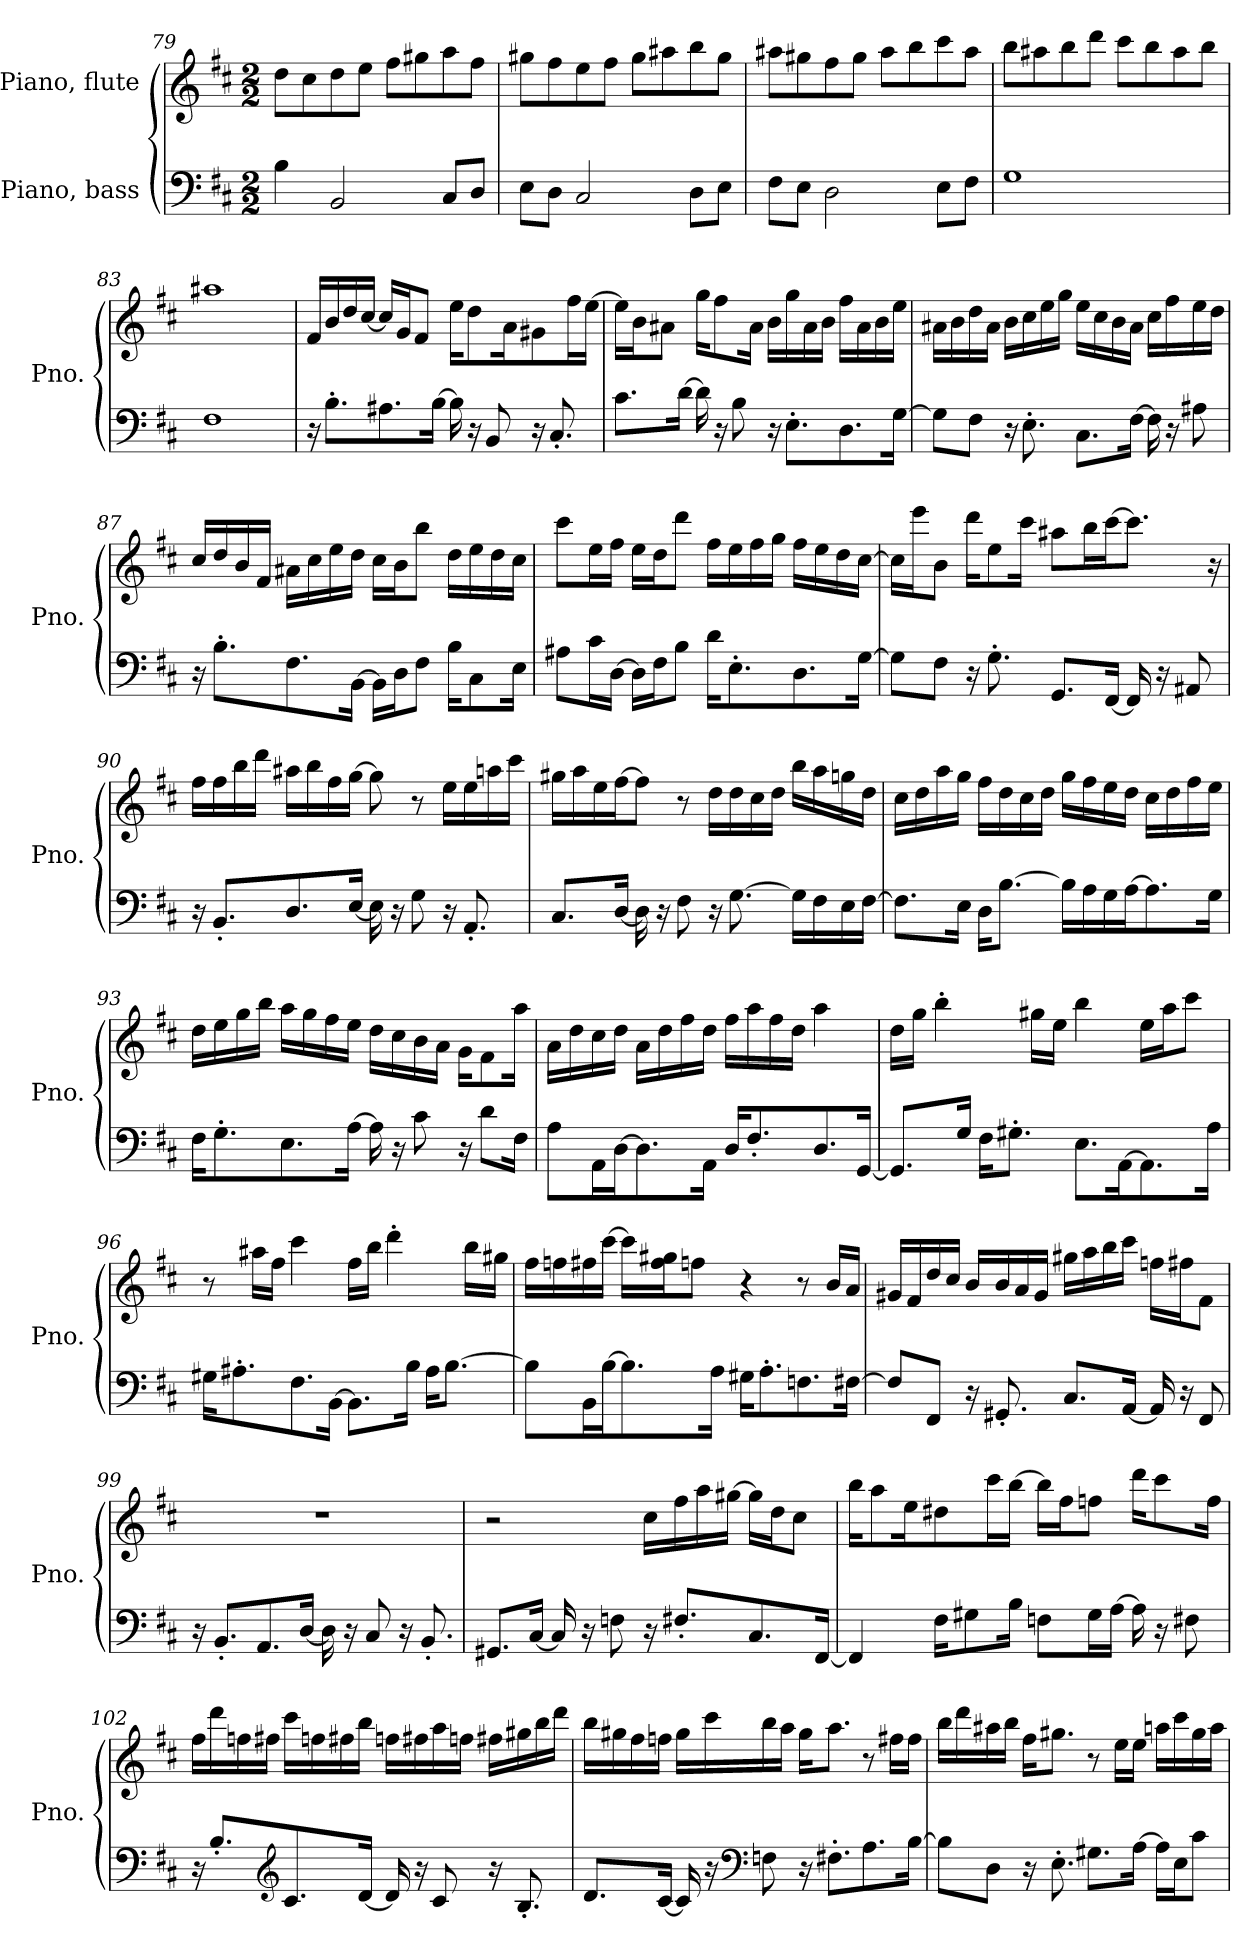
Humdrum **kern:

**kern	**kern
*part2	*part1
*staff2	*staff1
*I"Piano, bass	*I"Piano, flute
*I'Pno.	*I'Pno.
*clefF4	*clefG2
*k[f#c#]	*k[f#c#]
*M2/2	*M2/2
=79	=79
4B\	8dd\L
.	8cc#\
2BB/	8dd\
.	8ee\J
.	8ff#\L
.	8gg#X\
8C#/L	8aa\
8D/J	8ff#\J
=80	=80
8E\L	8gg#X\L
8D\J	8ff#\
2C#/	8ee\
.	8ff#\J
.	8gg#\L
.	8aa#X\
8D\L	8bb\
8E\J	8gg#\J
!!LO:LB:g=z
=81	=81
8F#\L	8aa#X\L
8E\J	8gg#X\
2D\	8ff#\
.	8gg#\J
.	8aa#\L
.	8bb\
8E\L	8ccc#\
8F#\J	8aa#\J
=82	=82
1G	8bb\L
.	8aa#X\
.	8bb\
.	8ddd\J
.	8ccc#\L
.	8bb\
.	8aa#\
.	8bb\J
=83	=83
1F#	1aa#X
=84	=84
16r	16f#/LL
8.B'\L	16b/
.	16dd/
.	[16cc#/JJ
8.A#X\	16cc#/LL]
.	16g/J
.	8f#/J
[16B\Jk	.
16B\]	16ee\KL
16r	8dd\
8BB/	.
.	16a\K
16r	8g#X\
8.C#'/	.
.	16ff#\L
.	[16ee\JJ
!!LO:PB:g=z
=85	=85
8.c#\L	16ee\LL]
.	16b\J
.	8a#X\J
[16d\Jk	.
16d\]	16gg\KL
16r	8ff#\
8B\	.
.	16a#\Jk
16r	16b\LL
8.E'\L	16gg\
.	16a#\
.	16b\JJ
8.D\	16ff#\LL
.	16a#\
.	16b\
[16G\Jk	16ee\JJ
=86	=86
8G\L]	16a#X\LL
.	16b\
8F#\J	16dd\
.	16a#\JJ
16r	16b\LL
8.E'\	16cc#\
.	16ee\
.	16gg\JJ
8.C#\L	16ee\LL
.	16cc#\
.	16b\
[16F#\Jk	16a#\JJ
16F#\]	16cc#\LL
16r	16ff#\
8A#X\	16ee\
.	16dd\JJ
!!LO:LB:g=z
=87	=87
16r	16cc#/LL
8.B'\L	16dd/
.	16b/
.	16f#/JJ
8.F#\	16a#X\LL
.	16cc#\
.	16ee\
[16BB\Jk	16dd\JJ
16BB\LL]	16cc#\LL
16D\J	16b\J
8F#\J	8bb\J
16B\KL	16dd\LL
8C#\	16ee\
.	16dd\
16E\Jk	16cc#\JJ
=88	=88
8A#X\L	8ccc#\L
16c#\L	16ee\L
[16D\JJ	16ff#\JJ
16D\LL]	16ee\LL
16F#\J	16dd\J
8B\J	8ddd\J
16d\KL	16ff#\LL
8.E'\	16ee\
.	16ff#\
.	16gg\JJ
8.D\	16ff#\LL
.	16ee\
.	16dd\
[16G\Jk	[16cc#\JJ
!!LO:LB:g=z
=89	=89
8G\L]	16cc#\LL]
.	16eee\J
8F#\J	8b\J
16r	16ddd\KL
8.G'\	8ee\
.	16ccc#\Jk
8.GG/L	8aa#X\L
.	16bb\L
[16FF#/Jk	[16ccc#\J
16FF#/]	8.ccc#\J]
16r	.
8AA#X/	.
.	16r
=90	=90
16r	16ff#\LL
8.BB'/L	16ff#\
.	16bb\
.	16ddd\JJ
8.D/	16aa#X\LL
.	16bb\
.	16ff#\
[16E/Jk	[16gg\JJ
16E\]	8gg\]
16r	.
8G\	8r
16r	16ee\LL
8.AA'/	16ee\
.	16aan\
.	16ccc#\JJ
!!LO:LB:g=z
=91	=91
8.C#/L	16gg#X\LL
.	16aa\
.	16ee\
[16D/Jk	[16ff#\J
16D\]	8ff#\J]
16r	.
8F#\	8r
16r	16dd\LL
[8.G\	16dd\
.	16cc#\
.	16dd\JJ
16G\LL]	16bb\LL
16F#\	16aa\
16E\	16ggn\
[16F#\JJ	16dd\JJ
=92	=92
8.F#\L]	16cc#\LL
.	16dd\
.	16aa\
16E\Jk	16gg\JJ
16D\KL	16ff#\LL
[8.B\J	16dd\
.	16cc#\
.	16dd\JJ
16B\LL]	16gg\LL
16A\	16ff#\
16G\	16ee\
[16A\J	16dd\JJ
8.A\]	16cc#\LL
.	16dd\
.	16ff#\
16G\Jk	16ee\JJ
!!LO:LB:g=z
=93	=93
16F#\KL	16dd\LL
8.G'\	16ee\
.	16gg\
.	16bb\JJ
8.E\	16aa\LL
.	16gg\
.	16ff#\
[16A\Jk	16ee\JJ
16A\]	16dd\LL
16r	16cc#\
8c#\	16b\
.	16a\JJ
16r	16g\KL
8d\L	8f#\
16F#\Jk	16aa\Jk
=94	=94
8A\L	16a\LL
.	16dd\
16AA\L	16cc#\
[16D\J	16dd\JJ
8.D\]	16a\LL
.	16dd\
.	16ff#\
16AA\Jk	16dd\JJ
16D/KL	16ff#\LL
8.F#'/	16aa\
.	16ff#\
.	16dd\JJ
8.D/	4aa\
[16GG/Jk	.
=95	=95
8.GG/L]	16dd\LL
.	16gg\JJ
.	4bb'\
16G/Jk	.
16F#\KL	.
8.G#X'\J	.
.	16gg#X\LL
.	16ee\JJ
8.E\L	4bb\
[16AA\K	.
8.AA\]	16ee\LL
.	16aa\J
.	8ccc#\J
16A\Jk	.
!!LO:LB:g=z
=96	=96
16G#X\KL	8r
8.A#X'\	.
.	16aa#X\LL
.	16ff#\JJ
8.F#\	4ccc#\
[16BB\Jk	.
8.BB\L]	16ff#\LL
.	16bb\JJ
.	4ddd'\
16B\Jk	.
16A#\KL	.
[8.B\J	.
.	16bb\LL
.	16gg#X\JJ
=97	=97
8B\L]	16ff#\LL
.	16ffn\
16BB\L	16ff#X\
[16B\J	[16ccc#\JJ
8.B\]	16ccc#\LL]
.	16ff#\ 16gg#X\J
.	8ffn\J
16A\Jk	.
16G#X\KL	4r
8.A'\	.
8.Fn\	8r
.	16b/LL
[16F#X\Jk	16a/JJ
!!LO:PB:g=z
=98	=98
8F#/L]	16g#X/LL
.	16f#/
8FF#/J	16dd/
.	16cc#/JJ
16r	16b/LL
8.GG#X'/	16b/
.	16a/
.	16g#/JJ
8.C#/L	16gg#X\LL
.	16aa\
.	16bb\
[16AA/Jk	16ccc#\JJ
16AA/]	16ffn\LL
16r	16ff#X\J
8FF#/	8f#\J
=99	=99
16r	1r
8.BB'/L	.
8.AA/	.
[16D/Jk	.
16D\]	.
16r	.
8C#/	.
16r	.
8.BB'/	.
!!LO:LB:g=z
=100	=100
8.GG#X/L	2r
[16C#/Jk	.
16C#/]	.
16r	.
8Fn\	.
16r	16cc#\LL
8.F#X'/L	16ff#\
.	16aa\
.	[16gg#X\JJ
8.C#/	16gg#\LL]
.	16dd\J
.	8cc#\J
[16FF#/Jk	.
=101	=101
4FF#/]	16bb\KL
.	8aa\
.	16ee\K
16F#\KL	8dd#X\
8G#X\	.
.	16ccc#\L
16B\Jk	[16bb\JJ
8Fn\L	16bb\LL]
.	16ff#\J
16G#\L	8ffn\J
[16A\JJ	.
16A\]	16ddd\KL
16r	8ccc#\
8F#X\	.
.	16ff\Jk
!!LO:LB:g=z
=102	=102
16r	16ff#\LL
8.B'/L	16ddd\
.	16ffn\
.	16ff#X\JJ
*clefG2	*
8.c#/	16ccc#\LL
.	16ffn\
.	16ff#X\
[16d/Jk	16bb\JJ
16d/]	16ffn\LL
16r	16ff#X\
8c#/	16aa\
.	16ffn\JJ
16r	16ff#X\LL
8.B'/	16gg#X\
.	16bb\
.	16ddd\JJ
=103	=103
8.d/L	16bb\LL
.	16gg#X\
.	16ff#\
[16c#/Jk	16ffn\JJ
16c#/]	16gg#\LL
16r	16ccc#\
*clefF4	*
8Fn\	16bb\
.	16aa\JJ
16r	16gg#\KL
8.F#X'\L	8.aa\J
8.A\	8r
.	16ff#X\LL
[16B\Jk	16ff#\JJ
!!LO:LB:g=z
=104	=104
8B\L]	16bb\LL
.	16ddd\
8D\J	16aa#X\
.	16bb\JJ
16r	16ff#\KL
8.E'\	8.gg#X\J
8.G#X\L	8r
.	16ee\LL
[16A\Jk	16ee\JJ
16A\LL]	16aan\LL
16E\J	16ccc#\
8c#\J	16gg#\
.	16aa\JJ
=	=
*-	*-
